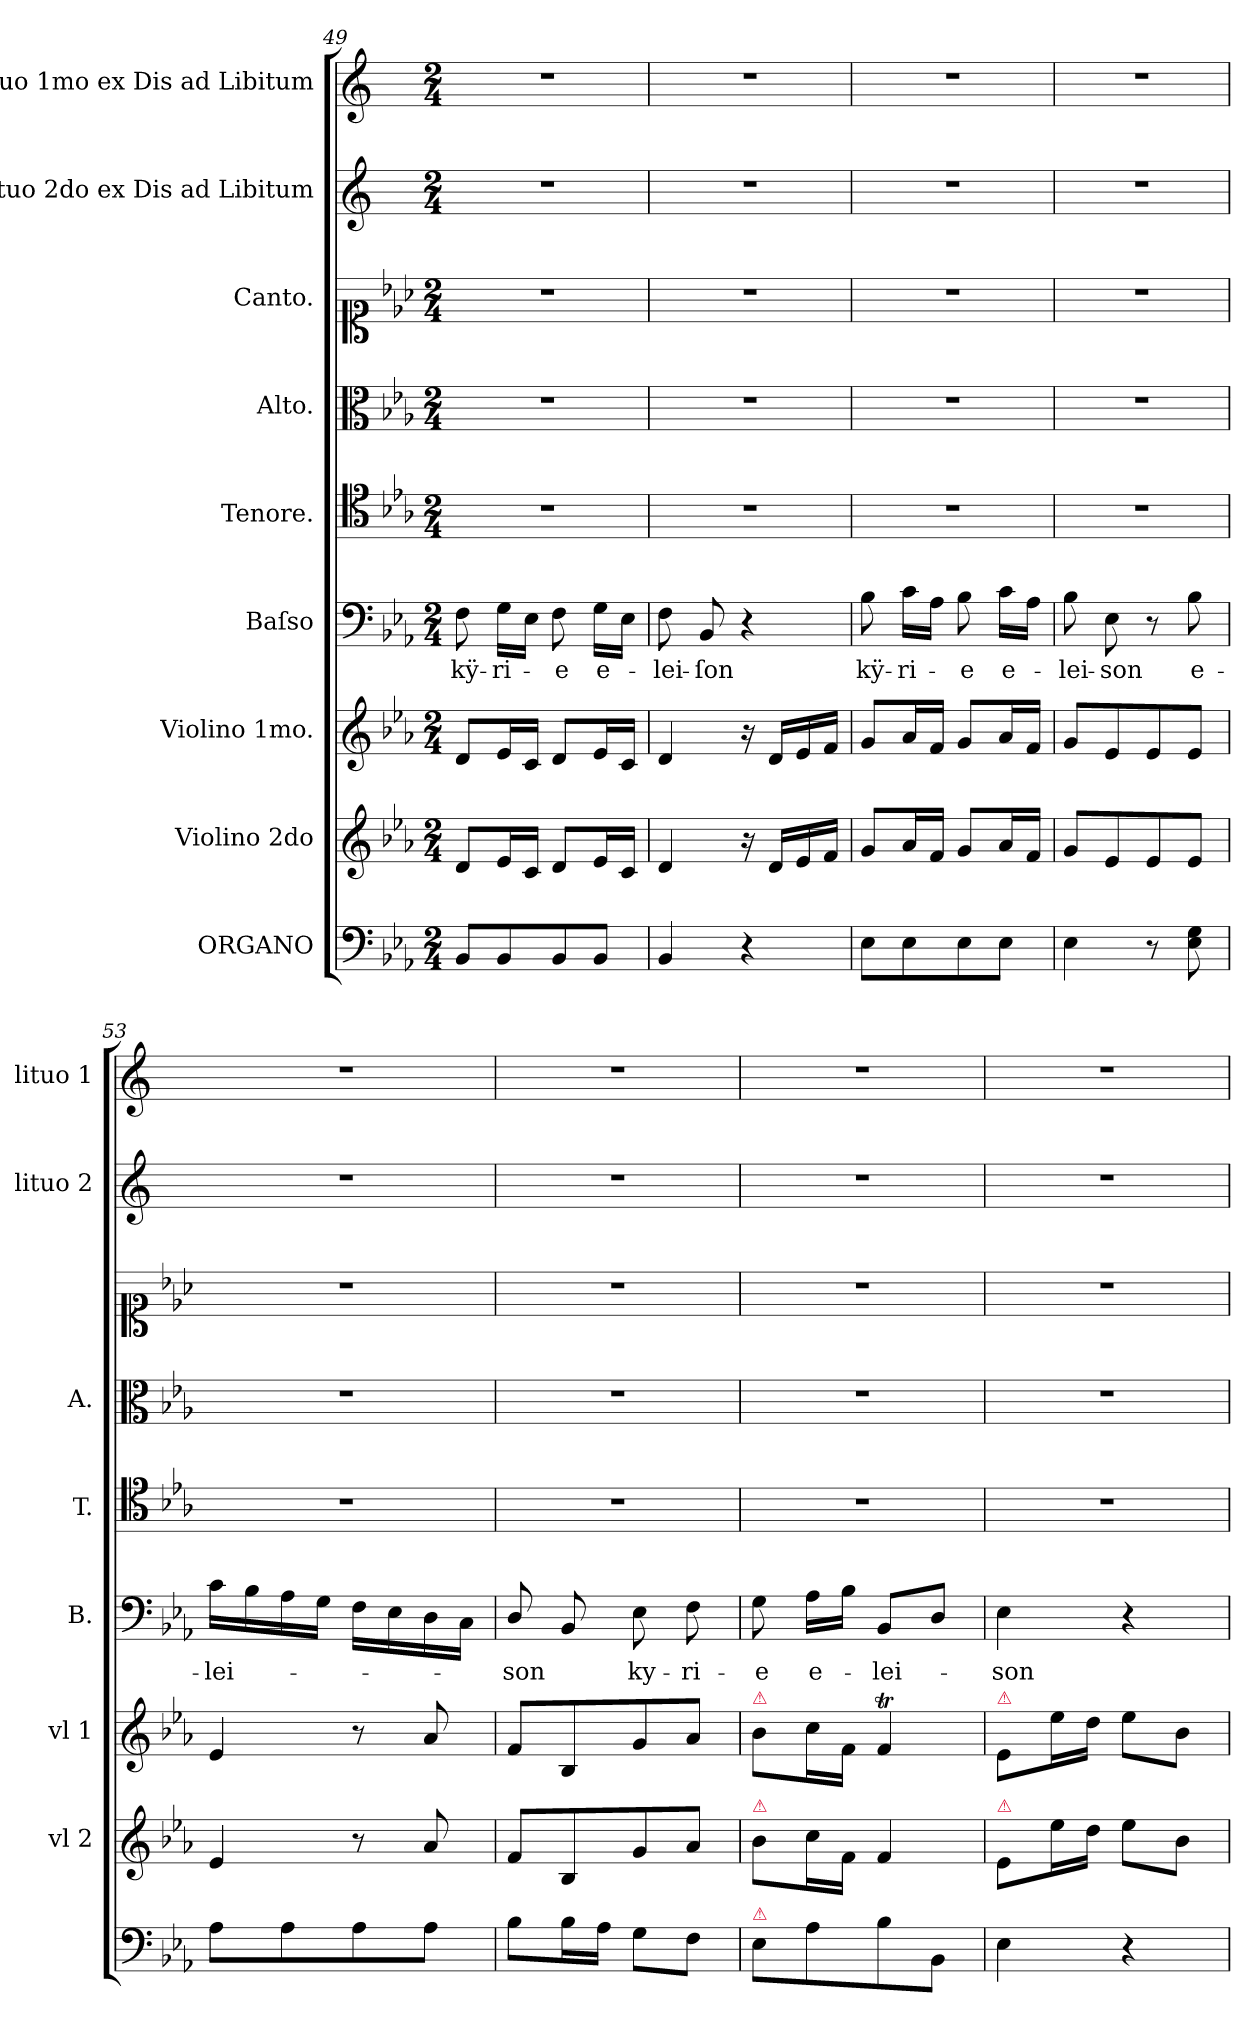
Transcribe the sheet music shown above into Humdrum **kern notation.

**kern	**kern	**kern	**kern	**text	**kern	**kern	**kern	**kern	**kern
*part9	*part8	*part7	*part6	*part6	*part5	*part4	*part3	*part2	*part1
*staff9	*staff8	*staff7	*staff6	*staff6	*staff5	*staff4	*staff3	*staff2	*staff1
*I"ORGANO	*I"Violino 2do	*I"Violino 1mo.	*I"Baſso	*	*I"Tenore.	*I"Alto.	*I"Canto.	*I"Lituo 2do ex Dis ad Libitum	*I"Lituo 1mo ex Dis ad Libitum
*	*I'vl 2	*I'vl 1	*I'B.	*	*I'T.	*I'A.	*	*I'lituo 2	*I'lituo 1
*clefF4	*clefG2	*clefG2	*clefF4	*	*clefC4	*clefC3	*clefC1	*clefG2	*clefG2
*	*	*	*	*	*	*	*	*ITrd5c9	*ITrd5c9
*k[b-e-a-]	*k[b-e-a-]	*k[b-e-a-]	*k[b-e-a-]	*	*k[b-e-a-]	*k[b-e-a-]	*k[b-e-a-]	*k[b-e-a-]	*k[b-e-a-]
*E-:	*E-:	*E-:	*E-:	*	*E-:	*E-:	*E-:	*E-:	*E-:
*M2/4	*M2/4	*M2/4	*M2/4	*	*M2/4	*M2/4	*M2/4	*M2/4	*M2/4
=49	=49	=49	=49	=49	=49	=49	=49	=49	=49
8BB-/L	8d/L	8d/L	8F\	kÿ-	2r	2r	2r	2r	2r
8BB-/	16e-/L	16e-/L	16G\LL	-ri-	.	.	.	.	.
.	16c/JJ	16c/JJ	16E-\JJ	.	.	.	.	.	.
8BB-/	8d/L	8d/L	8F\	-e	.	.	.	.	.
8BB-/J	16e-/L	16e-/L	16G\LL	e-	.	.	.	.	.
.	16c/JJ	16c/JJ	16E-\JJ	.	.	.	.	.	.
=50	=50	=50	=50	=50	=50	=50	=50	=50	=50
4BB-/	4d/	4d/	8F\	-lei-	2r	2r	2r	2r	2r
.	.	.	8BB-/	-ſon	.	.	.	.	.
4r	16r	16r	4r	.	.	.	.	.	.
.	16d/LL	16d/LL	.	.	.	.	.	.	.
.	16e-/	16e-/	.	.	.	.	.	.	.
.	16f/JJ	16f/JJ	.	.	.	.	.	.	.
=51	=51	=51	=51	=51	=51	=51	=51	=51	=51
8E-\L	8g/L	8g/L	8B-\	kÿ-	2r	2r	2r	2r	2r
8E-\	16a-/L	16a-/L	16c\LL	-ri-	.	.	.	.	.
.	16f/JJ	16f/JJ	16A-\JJ	.	.	.	.	.	.
8E-\	8g/L	8g/L	8B-\	-e	.	.	.	.	.
8E-\J	16a-/L	16a-/L	16c\LL	e-	.	.	.	.	.
.	16f/JJ	16f/JJ	16A-\JJ	.	.	.	.	.	.
=52	=52	=52	=52	=52	=52	=52	=52	=52	=52
4E-\	8g/L	8g/L	8B-\	-lei-	2r	2r	2r	2r	2r
.	8e-/	8e-/	8E-\	-son	.	.	.	.	.
8r	8e-/	8e-/	8r	.	.	.	.	.	.
8E-\ 8G\	8e-/J	8e-/J	8B-\	e-	.	.	.	.	.
=53	=53	=53	=53	=53	=53	=53	=53	=53	=53
8A-\L	4e-/	4e-/	16c\LL	-lei-	2r	2r	2r	2r	2r
.	.	.	16B-\	.	.	.	.	.	.
8A-\	.	.	16A-\	.	.	.	.	.	.
.	.	.	16G\JJ	.	.	.	.	.	.
8A-\	8r	8r	16F\LL	.	.	.	.	.	.
.	.	.	16E-\	.	.	.	.	.	.
8A-\J	8a-/	8a-/	16D\	.	.	.	.	.	.
.	.	.	16C\JJ	.	.	.	.	.	.
=54	=54	=54	=54	=54	=54	=54	=54	=54	=54
8B-\L	8f/L	8f/L	8D/	-son	2r	2r	2r	2r	2r
16B-\L	8B-/	8B-/	8BB-/	.	.	.	.	.	.
16A-\JJ	.	.	.	.	.	.	.	.	.
8G\L	8g/	8g/	8E-\	ky-	.	.	.	.	.
8F\J	8a-/J	8a-/J	8F\	-ri-	.	.	.	.	.
=55	=55	=55	=55	=55	=55	=55	=55	=55	=55
!	!	!LO:TX:a:color=crimson:t=⚠	!	!	!	!	!	!	!
!	!LO:TX:a:color=crimson:t=⚠	!	!	!	!	!	!	!	!
!LO:TX:a:color=crimson:t=⚠	!	!	!	!	!	!	!	!	!
8E-\L	8b-\L	8b-\L	8G\	-e	2r	2r	2r	2r	2r
8A-\	16cc\L	16cc\L	16A-\LL	e-	.	.	.	.	.
.	16f/JJ	16f/JJ	16B-\JJ	.	.	.	.	.	.
8B-\	4f/	4fT/	8BB-/L	-lei-	.	.	.	.	.
8BB-/J	.	.	8D/J	.	.	.	.	.	.
=56	=56	=56	=56	=56	=56	=56	=56	=56	=56
!	!	!LO:TX:a:color=crimson:t=⚠	!	!	!	!	!	!	!
!	!LO:TX:a:color=crimson:t=⚠	!	!	!	!	!	!	!	!
4E-\	8e-/L	8e-/L	4E-\	-son	2r	2r	2r	2r	2r
.	16ee-\L	16ee-\L	.	.	.	.	.	.	.
.	16dd\JJ	16dd\JJ	.	.	.	.	.	.	.
4r	8ee-\L	8ee-\L	4r	.	.	.	.	.	.
.	8b-\J	8b-\J	.	.	.	.	.	.	.
=	=	=	=	=	=	=	=	=	=
*-	*-	*-	*-	*-	*-	*-	*-	*-	*-
